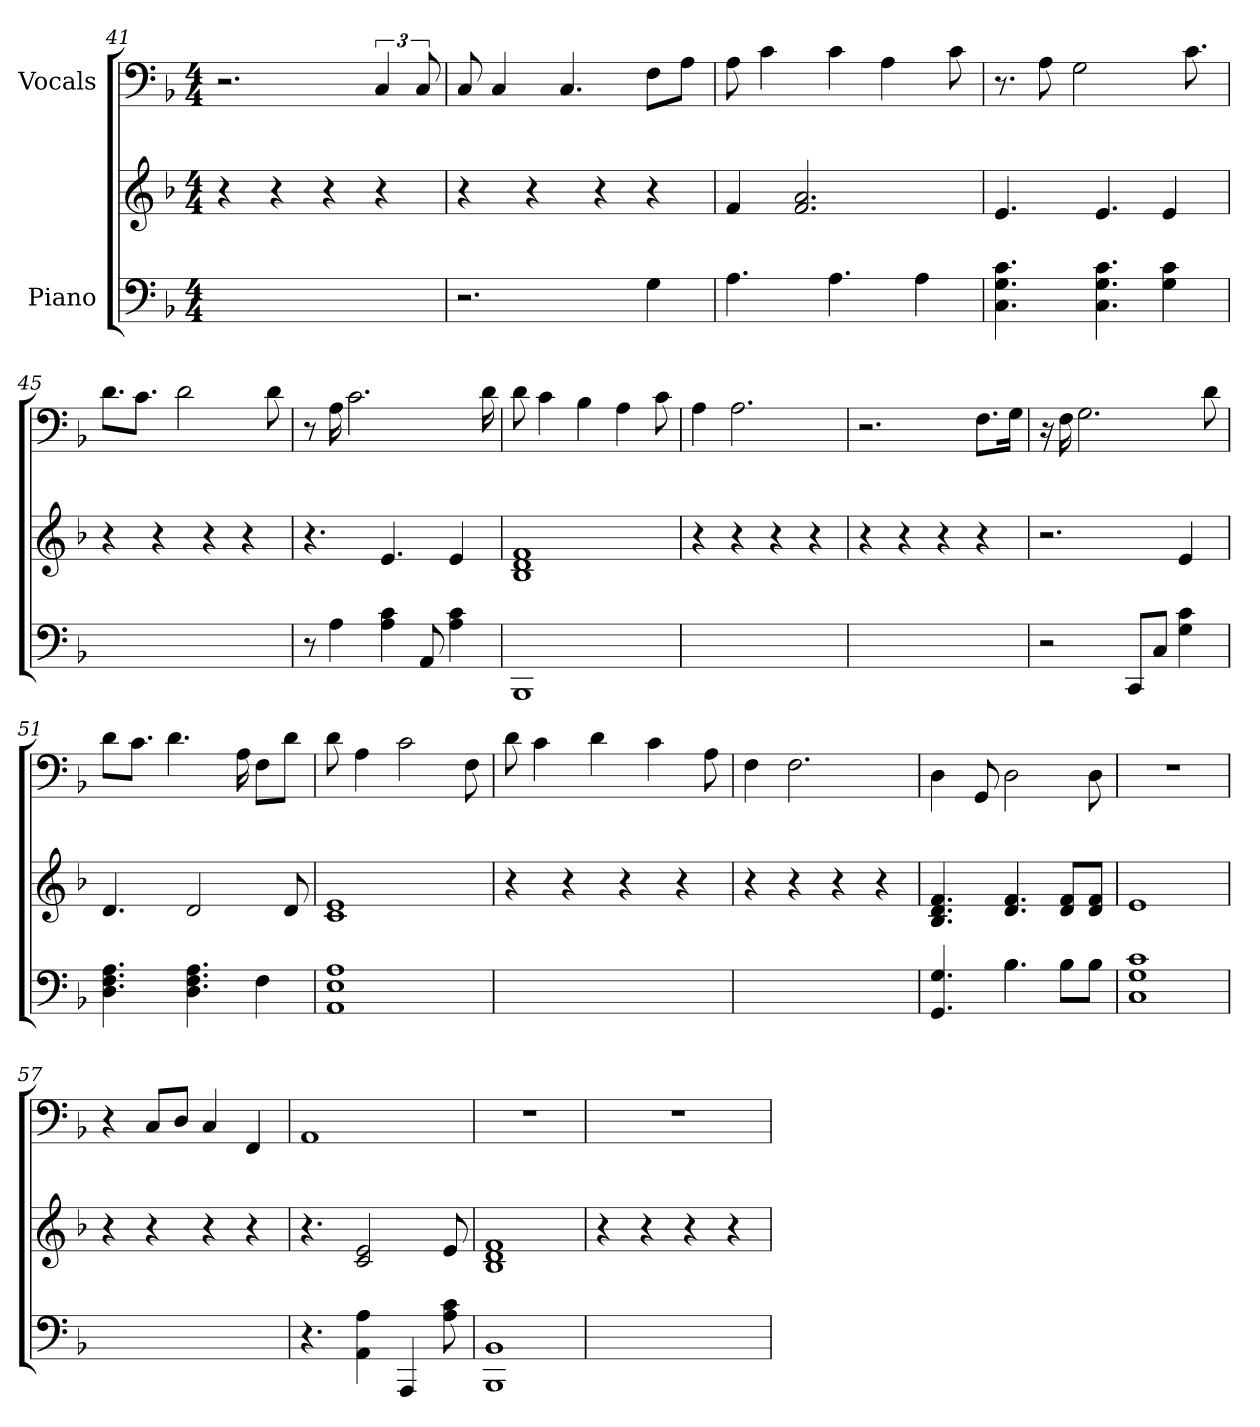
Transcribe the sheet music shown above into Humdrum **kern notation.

**kern	**kern	**kern
*part2	*part2	*part1
*staff3	*staff2	*staff1
*I"Piano	*	*I"Vocals
*clefF4	*clefG2	*clefF4
*k[b-]	*k[b-]	*k[b-]
*F:	*F:	*F:
*M4/4	*M4/4	*M4/4
=41	=41	=41
1ryy	4r	2.r
.	4r	.
.	4r	.
.	4r	6C
.	.	12C
=42	=42	=42
2.r	4r	8C
.	.	4C
.	4r	.
.	.	4.C
.	4r	.
4G	4r	8F\L
.	.	8A\J
=43	=43	=43
4.A	4f	8A
.	.	4c
.	2.f 2.a	.
4.A	.	4c
.	.	4A
4A	.	.
.	.	8c
=44	=44	=44
4.C 4.G 4.c	4.e	8.r
.	.	8A
.	.	2G
4.C 4.G 4.c	4.e	.
4G 4c	4e	.
.	.	8.c
=45	=45	=45
1ryy	4r	8.d\L
.	.	8.c\J
.	4r	.
.	.	2d
.	4r	.
.	4r	.
.	.	8d
=46	=46	=46
8r	4.r	8r
4A	.	16A
.	.	2.c
4A 4c	4.e	.
8AA	.	.
4A 4c	4e	.
.	.	16d
=47	=47	=47
1BBB-	1d 1f 1B-	8d
.	.	4c
.	.	4B-
.	.	4A
.	.	8c
=48	=48	=48
1ryy	4r	4A
.	4r	2.A
.	4r	.
.	4r	.
=49	=49	=49
1ryy	4r	2.r
.	4r	.
.	4r	.
.	4r	8.F\L
.	.	16G\Jk
=50	=50	=50
2r	2.r	16r
.	.	16F
.	.	2.G
8CC/L	.	.
8C/J	.	.
4G 4c	4e	.
.	.	8d
=51	=51	=51
4.D 4.F 4.A	4.d	8d\L
.	.	8.c\J
.	.	4.d
4.D 4.F 4.A	2d	.
.	.	16A
4F	.	8F\L
.	8d	8d\J
=52	=52	=52
1AA 1E 1A	1e 1c	8d
.	.	4A
.	.	2c
.	.	8F
=53	=53	=53
1ryy	4r	8d
.	.	4c
.	4r	.
.	.	4d
.	4r	.
.	.	4c
.	4r	.
.	.	8A
=54	=54	=54
1ryy	4r	4F
.	4r	2.F
.	4r	.
.	4r	.
=55	=55	=55
4.GG 4.G	4.d 4.f 4.B-	4D
.	.	8GG
4.B-	4.d 4.f	2D
8B-\L	8d/ 8f/L	.
8B-\J	8d/ 8f/J	8D
=56	=56	=56
1C 1G 1c	1e	1r
=57	=57	=57
1ryy	4r	4r
.	4r	8C/L
.	.	8D/J
.	4r	4C
.	4r	4FF
=58	=58	=58
4.r	4.r	1AA
4AA 4A	2e 2c	.
4AAA	.	.
8A 8c	8e	.
=59	=59	=59
1BBB- 1BB-	1d 1f 1B-	1r
=60	=60	=60
1ryy	4r	1r
.	4r	.
.	4r	.
.	4r	.
=	=	=
*-	*-	*-
